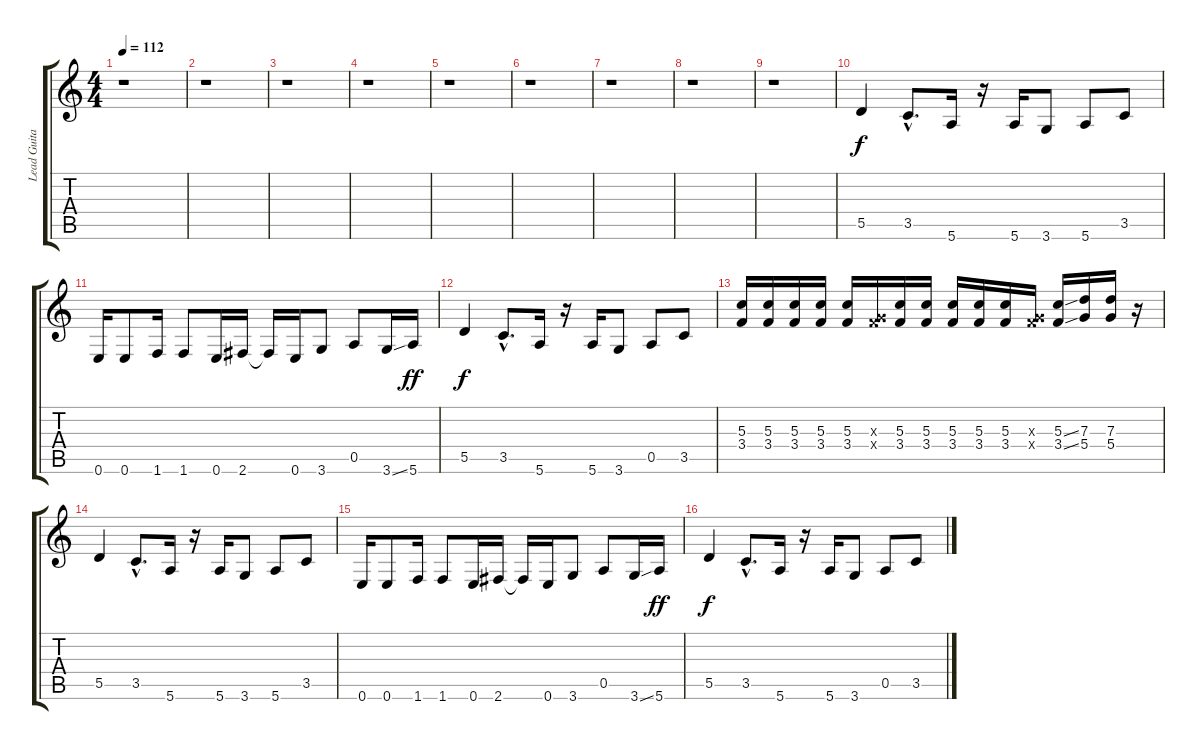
\track ("Lead Guitar" "Lead Guita") {instrument overdrivenguitar}
\staff {score tabs}
\tuning (E4 B3 G3 D3 A2 E2) {hide}
\ts (4 4)
\tempo 112
\clef g2
\ks c
r.1{dy f} |
r.1 |
r.1 |
r.1 |
r.1 |
r.1 |
r.1 |
r.1 |
r.1 |
5.5.4 3.5{hac}.8{d} 5.6.16 r.16 5.6.16 3.6.8 5.6.8 3.5.8 |
0.6.16 0.6.8 1.6.16 1.6.8 0.6.16 2.6.16 2.6{t}.16 0.6.16 3.6.8 0.5.8 3.6{ss}.16 5.6.16{dy ff} |
5.5.4{dy f} 3.5{hac}.8{d} 5.6.16 r.16 5.6.16 3.6.8 0.5.8 3.5.8 |
(5.3 3.4).16 (5.3 3.4).16 (5.3 3.4).16 (5.3 3.4).16 (5.3 3.4).16 (0.3{x} 3.4{x}).16 (5.3 3.4).16 (5.3 3.4).16 (5.3 3.4).16 (5.3 3.4).16 (5.3 3.4).16 (0.3{x} 3.4{x}).16 (5.3{ss} 3.4{ss}).16 (7.3 5.4).16 (7.3 5.4).16 r.16 |
5.5.4 3.5{hac}.8{d} 5.6.16 r.16 5.6.16 3.6.8 5.6.8 3.5.8 |
0.6.16 0.6.8 1.6.16 1.6.8 0.6.16 2.6.16 2.6{t}.16 0.6.16 3.6.8 0.5.8 3.6{ss}.16 5.6.16{dy ff} |
5.5.4{dy f} 3.5{hac}.8{d} 5.6.16 r.16 5.6.16 3.6.8 0.5.8 3.5.8
